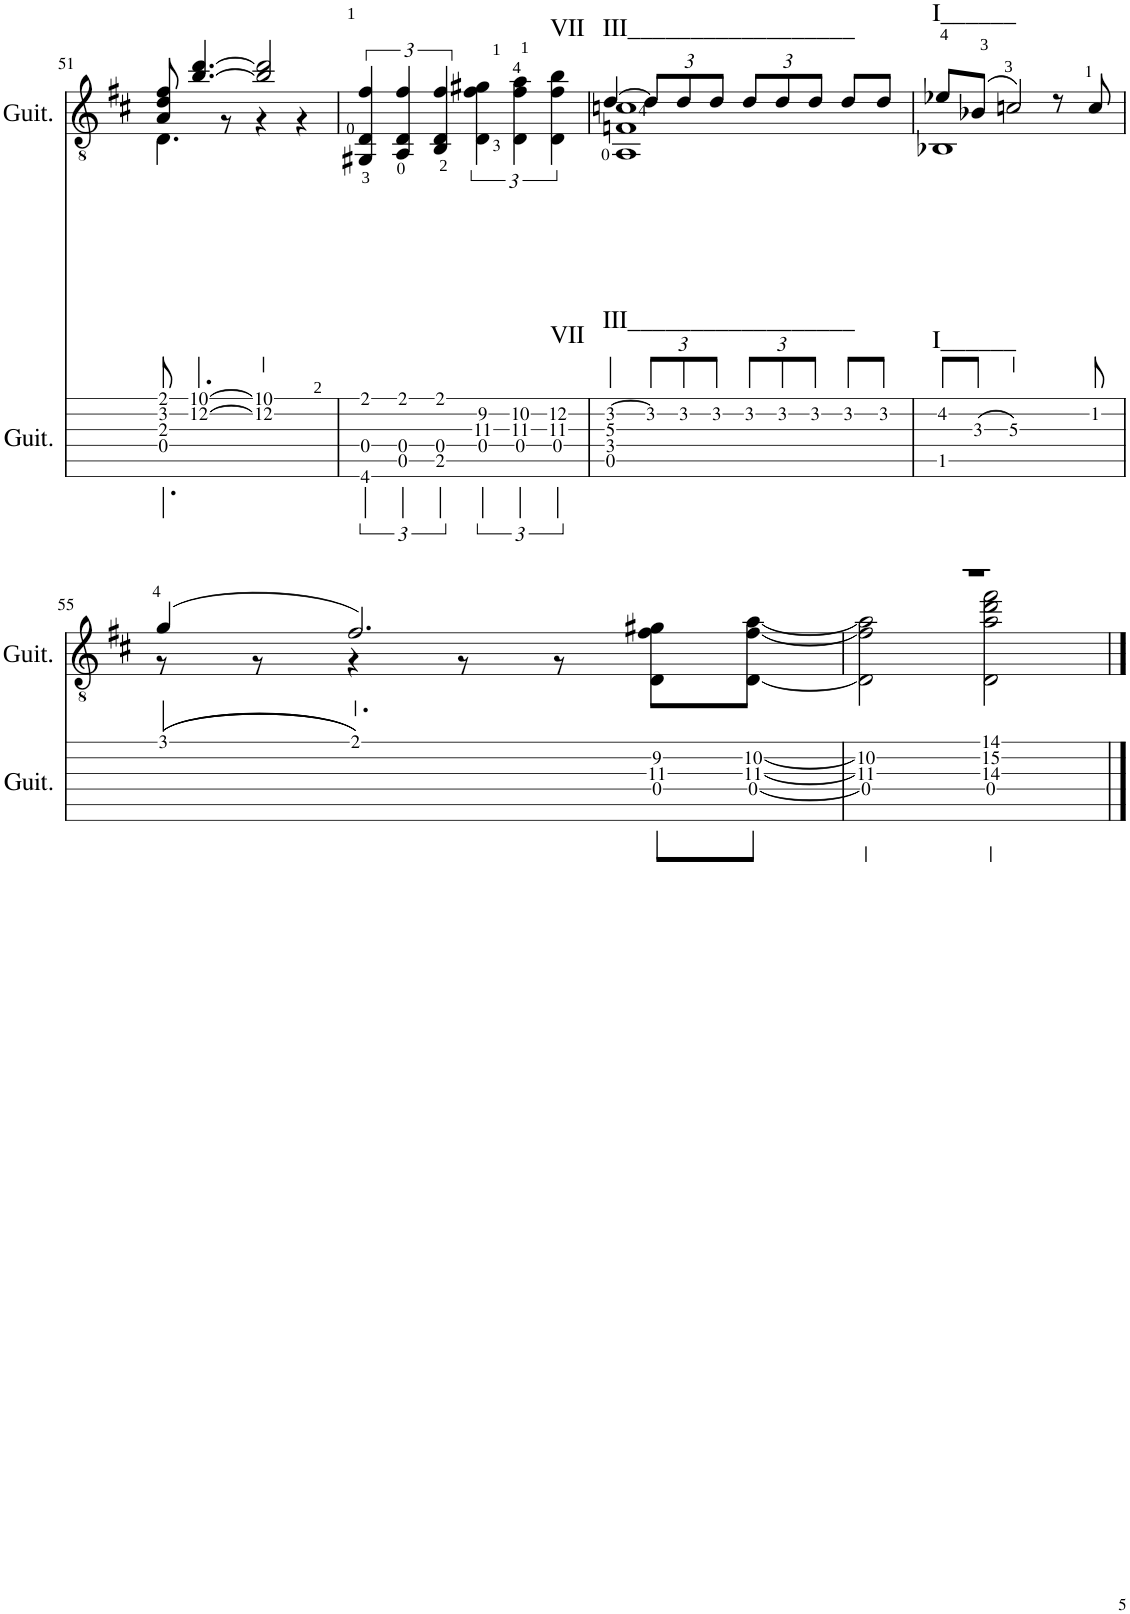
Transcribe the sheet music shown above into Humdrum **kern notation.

**kern	**harte	**kern	**harte
*part2	*part2	*part1	*part1
*staff2	*	*staff1	*
*I"Guitarra clásica	*	*I"Guitar	*
*I'Guit.	*	*I'Guit.	*
!!LO:PB:g=z
*	*	*clefGv2	*
*k[f#c#]	*	*k[f#c#]	*
*M4/4	*	*M4/4	*
=51	=51	=51	=51
*^	*	*^	*
8A/ 8d/ 8f#/	4.D\	.	8A/ 8d/ 8f#/	4.D\	.
[4.b/ [4.dd/	.	.	[4.b/ [4.dd/	.	.
.	8r	.	.	8r	.
2b/] 2dd/]	4r	.	2b/] 2dd/]	4r	.
.	4r	.	.	4r	.
*v	*v	*	*	*	*
*	*	*v	*v	*
=52	=52	=52	=52
6GG#X\ 6D\ 6f#\	.	6GG#X/<< 6D/<< 6f#/<<	.
6AA\ 6D\ 6f#\	.	6AA/ 6D/ 6f#/	.
6BB\ 6D\ 6f#\	.	6BB/ 6D/ 6f#/	.
6D\ 6f#\ 6g#X\	.	6D\ 6f#\ 6g#X\	.
6D\ 6f#\ 6a\	.	6D\ 6f#\ 6a\	.
!	!LO:H:kt=VII	!	!LO:H:kt=VII
6D\ 6f#\ 6b\	N	6D\ 6f#\ 6b\	N
=53	=53	=53	=53
*^	*	*^	*
!	!	!LO:H:kt=III__________________	!	!	!LO:H:kt=III__________________
[4d/	1AA 1Fn 1cn	N	[4d/	1AA 1Fn 1cn	N
*Xbrackettup	*	*	*Xbrackettup	*	*
12d/L]	.	.	12d/L]	.	.
12d/	.	.	12d/	.	.
12d/J	.	.	12d/J	.	.
12d/L	.	.	12d/L	.	.
12d/	.	.	12d/	.	.
12d/J	.	.	12d/J	.	.
8d/L	.	.	8d/L	.	.
8d/J	.	.	8d/J	.	.
=54	=54	=54	=54	=54	=54
!	!	!LO:H:kt=I______	!	!	!LO:H:kt=I______
8e-X/L	1BB-X	N	8e-X/L	1BB-X	N
(8B-X/J	.	.	(8B-X/J	.	.
2cn/)	.	.	2cn/)	.	.
8r	.	.	8r	.	.
8c/	.	.	8c/	.	.
!!LO:LB:g=z	!!
=55	=55	=55	=55	=55	=55
((4g/	8r	.	(4g/	8r	.
.	8r	.	.	8r	.
2.f#/))	4r	.	2.f#/)	4r	.
.	8r	.	.	8r	.
.	8r	.	.	8r	.
.	8D\ 8f#\ 8g#X\L	.	.	8D\ 8f#\ 8g#X\L	.
.	[8D\ [8f#\ [8a\J	.	.	[8D\ [8f#\ [8a\J	.
=56	=56	=56	=56	=56	=56
1r	2D\] 2f#\] 2a\]	.	1r	2D\] 2f#\] 2a\]	.
.	2D\ 2a\ 2dd\ 2ff#\	.	.	2D\ 2a\ 2dd\ 2ff#\	.
*v	*v	*	*	*	*
*	*	*v	*v	*
==	==	==	==
*-	*-	*-	*-
